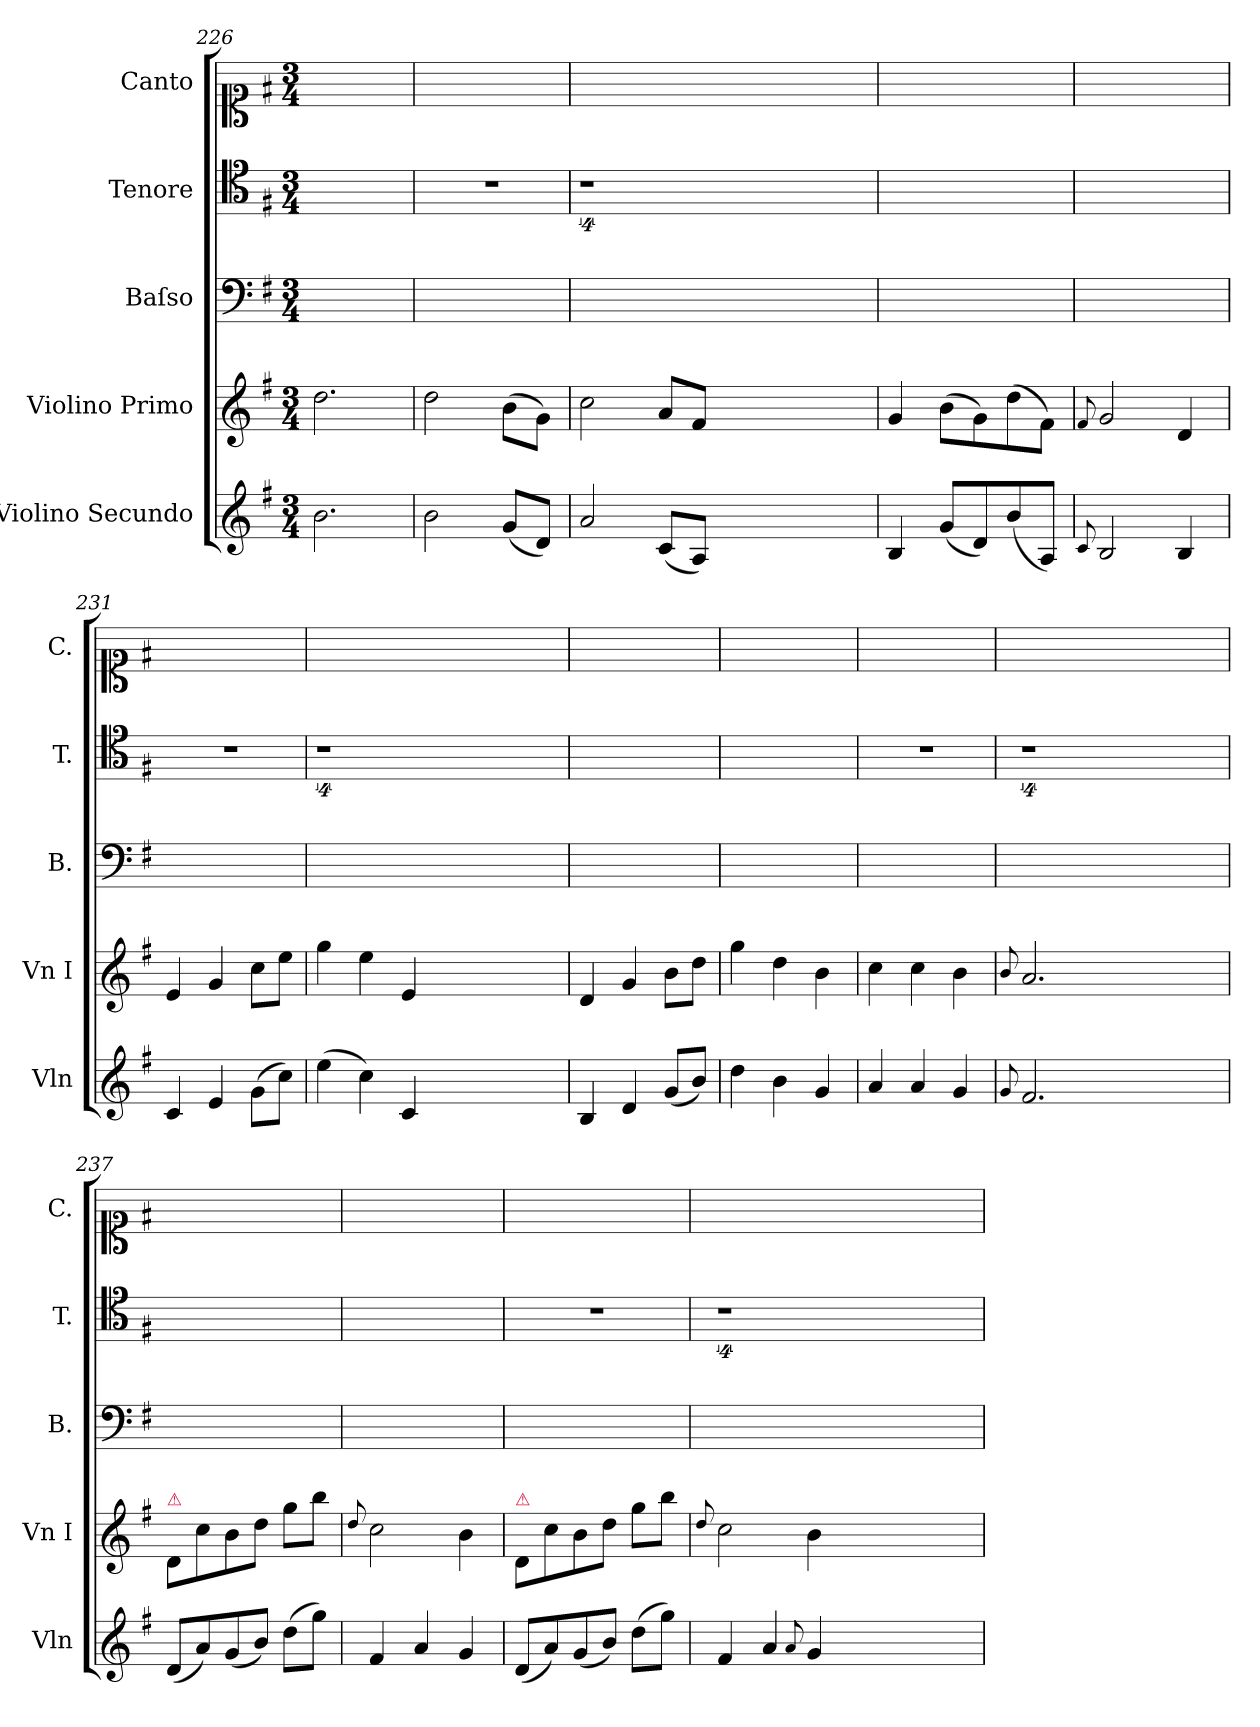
**kern	**kern	**kern	**kern	**kern
*part5	*part4	*part3	*part2	*part1
*staff5	*staff4	*staff3	*staff2	*staff1
*I"Violino Secundo	*I"Violino Primo	*I"Baſso	*I"Tenore	*I"Canto
*I'Vln	*I'Vn I	*I'B.	*I'T.	*I'C.
*clefG2	*clefG2	*clefF4	*clefC4	*clefC1
*k[f#]	*k[f#]	*k[f#]	*k[f#]	*k[f#]
*M3/4	*M3/4	*M3/4	*M3/4	*M3/4
=226	=226	=226	=226	=226
2.b\	2.dd\	2.ryy	2.ryy	2.ryy
=227	=227	=227	=227	=227
2b\	2dd\	2.ryy	2.r	2.ryy
(8g/L	(8b\L	.	.	.
8d/J)	8g\J)	.	.	.
=228	=228	=228	=228	=228
2a/	2cc\	2.ryy	4%9r	2.ryy
(8c/L	8a/L	.	.	.
8A/J)	8f#/J	.	.	.
1.ryy	1.ryy	1.ryy	.	1.ryy
=229	=229	=229	=229	=229
4B/	4g/	2.ryy	2.ryy	2.ryy
(8g/L	(8b\L	.	.	.
8d/)	8g\)	.	.	.
(8b/	(8dd\	.	.	.
8A/J)	8f#\J)	.	.	.
=230	=230	=230	=230	=230
8qqc/	8qqf#/	.	.	.
2B/	2g/	2.ryy	2.ryy	2.ryy
4B/	4d/	.	.	.
=231	=231	=231	=231	=231
4c/	4e/	2.ryy	2.r	2.ryy
4e/	4g/	.	.	.
(8g\L	8cc\L	.	.	.
8cc\J)	8ee\J	.	.	.
=232	=232	=232	=232	=232
(4ee\	4gg\	2.ryy	4%9r	2.ryy
4cc\)	4ee\	.	.	.
4c/	4e/	.	.	.
1.ryy	1.ryy	1.ryy	.	1.ryy
=233	=233	=233	=233	=233
4B/	4d/	2.ryy	2.ryy	2.ryy
4d/	4g/	.	.	.
(8g/L	8b\L	.	.	.
8b/J)	8dd\J	.	.	.
=234	=234	=234	=234	=234
4dd\	4gg\	2.ryy	2.ryy	2.ryy
4b\	4dd\	.	.	.
4g/	4b\	.	.	.
=235	=235	=235	=235	=235
4a/	4cc\	2.ryy	2.r	2.ryy
4a/	4cc\	.	.	.
4g/	4b\	.	.	.
=236	=236	=236	=236	=236
8qqg/	8qqb/	.	.	.
2.f#/	2.a/	2.ryy	4%9r	2.ryy
1.ryy	1.ryy	1.ryy	.	1.ryy
=237	=237	=237	=237	=237
!	!LO:TX:a:color=crimson:t=⚠	!	!	!
(8d/L	8d/L	2.ryy	2.ryy	2.ryy
8a/)	8cc\	.	.	.
(8g/	8b\	.	.	.
8b/J)	8dd\J	.	.	.
(8dd\L	8gg\L	.	.	.
8gg\J)	8bb\J	.	.	.
=238	=238	=238	=238	=238
.	8qqdd/	.	.	.
4f#/	2cc\	2.ryy	2.ryy	2.ryy
4a/	.	.	.	.
4g/	4b\	.	.	.
=239	=239	=239	=239	=239
!	!LO:TX:a:color=crimson:t=⚠	!	!	!
(8d/L	8d/L	2.ryy	2.r	2.ryy
8a/)	8cc\	.	.	.
(8g/	8b\	.	.	.
8b/J)	8dd\J	.	.	.
(8dd\L	8gg\L	.	.	.
8gg\J)	8bb\J	.	.	.
=240	=240	=240	=240	=240
.	8qqdd/	.	.	.
4f#/	2cc\	2.ryy	4%9r	2.ryy
4a/	.	.	.	.
8qqa/	.	.	.	.
4g/	4b\	.	.	.
1.ryy	1.ryy	1.ryy	.	1.ryy
=	=	=	=	=
*-	*-	*-	*-	*-
